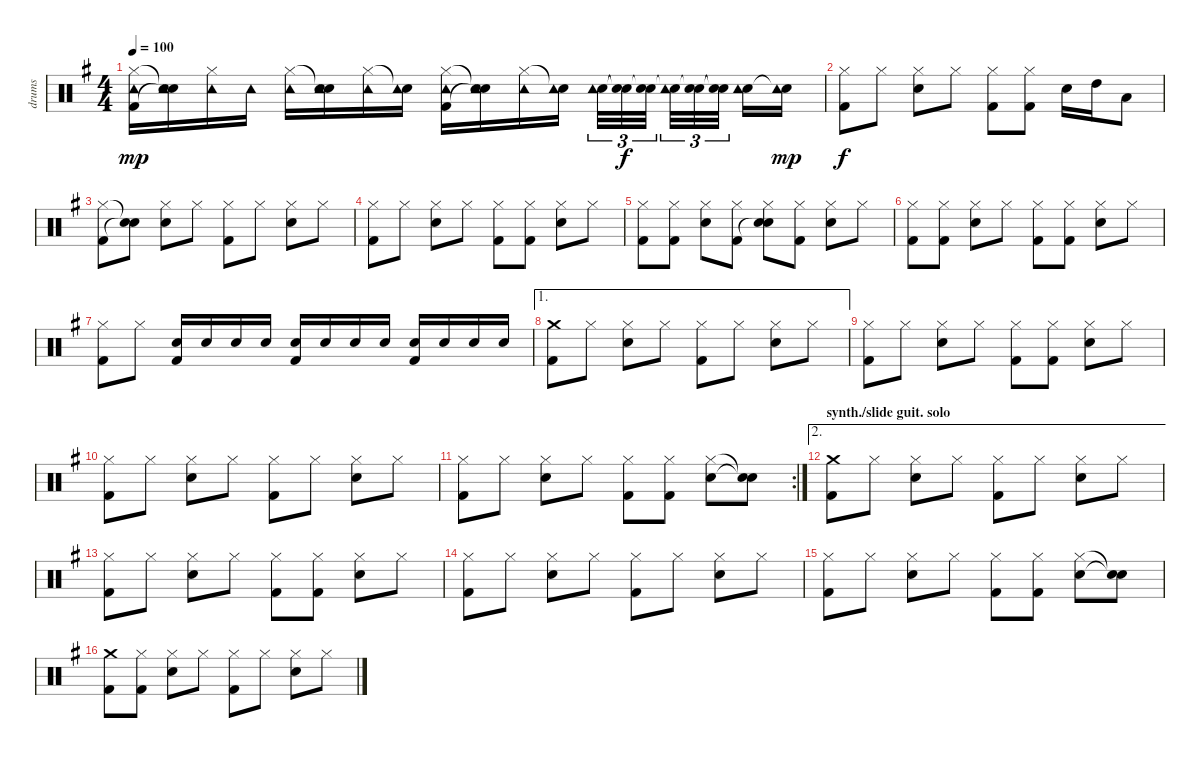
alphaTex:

\track ("drums" "drums") {instrument percussion}
\staff {score}
\articulation defaults
\ts (4 4)
\tempo 100
\clef neutral
\ks g
("Hi-Hat (closed)" "Tambourine (hit)" "Kick (hit) 2").16{dy mp} ("Snare (hit)"{t} "Tambourine (hit)" "Snare (hit)"{t}).16 ("Hi-Hat (closed)" "Tambourine (hit)").16 "Tambourine (hit)".16 ("Hi-Hat (closed)" "Tambourine (hit)").16 ("Snare (hit)"{t} "Snare (hit) 2" "Tambourine (hit)").16 ("Hi-Hat (closed)" "Tambourine (hit)").16 ("Snare (hit)"{t} "Tambourine (hit)").16 ("Hi-Hat (closed)" "Tambourine (hit)" "Kick (hit) 2").16 ("Snare (hit)"{t} "Tambourine (hit)" "Snare (hit)"{t}).16 ("Hi-Hat (closed)" "Tambourine (hit)").16 ("Snare (hit)"{t} "Tambourine (hit)").16 ("Snare (hit) 2" "Tambourine (hit)").32{tu (3 2)} ("Snare (hit)"{t} "Snare (hit)"{t}).32{tu (3 2) dy f} ("Snare (hit) 2" "Snare (hit)"{t}).32{tu (3 2)} ("Snare (hit)"{t} "Tambourine (hit)").32{tu (3 2)} ("Snare (hit) 2" "Snare (hit)"{t}).32{tu (3 2)} ("Snare (hit)"{t} "Snare (hit)"{t}).32{tu (3 2)} ("Snare (hit) 2" "Tambourine (hit)").16 ("Snare (hit)"{t} "Tambourine (hit)").16{dy mp} |
("Hi-Hat (closed)" "Kick (hit) 2").8{dy f} "Hi-Hat (closed)".8 ("Hi-Hat (closed)" "Snare (hit) 2").8 "Hi-Hat (closed)".8 ("Hi-Hat (closed)" "Kick (hit) 2").8 ("Hi-Hat (closed)" "Kick (hit) 2").8 "Snare (hit) 2".16 "High Tom (hit)".16 "Low Tom (hit)".8 |
("Hi-Hat (closed)" "Kick (hit) 2").8 ("Snare (hit)"{t} "Snare (hit)"{t}).8 ("Hi-Hat (closed)" "Snare (hit) 2").8 "Hi-Hat (closed)".8 ("Hi-Hat (closed)" "Kick (hit) 2").8 "Hi-Hat (closed)".8 ("Hi-Hat (closed)" "Snare (hit) 2").8 "Hi-Hat (closed)".8 |
("Hi-Hat (closed)" "Kick (hit) 2").8 "Hi-Hat (closed)".8 ("Hi-Hat (closed)" "Snare (hit) 2").8 "Hi-Hat (closed)".8 ("Hi-Hat (closed)" "Kick (hit) 2").8 ("Hi-Hat (closed)" "Kick (hit) 2").8 ("Hi-Hat (closed)" "Snare (hit) 2").8 "Hi-Hat (closed)".8 |
("Hi-Hat (closed)" "Kick (hit) 2").8 ("Hi-Hat (closed)" "Kick (hit) 2").8 ("Hi-Hat (closed)" "Snare (hit) 2").8 ("Hi-Hat (closed)" "Kick (hit) 2").8 ("Hi-Hat (closed)" "Snare (hit)"{t} "Snare (hit)").8 ("Hi-Hat (closed)" "Kick (hit) 2").8 ("Hi-Hat (closed)" "Snare (hit) 2").8 "Hi-Hat (closed)".8 |
("Hi-Hat (closed)" "Kick (hit) 2").8 ("Hi-Hat (closed)" "Kick (hit) 2").8 ("Hi-Hat (closed)" "Snare (hit) 2").8 "Hi-Hat (closed)".8 ("Hi-Hat (closed)" "Kick (hit) 2").8 ("Hi-Hat (closed)" "Kick (hit) 2").8 ("Hi-Hat (closed)" "Snare (hit) 2").8 "Hi-Hat (closed)".8 |
("Hi-Hat (closed)" "Kick (hit) 2").8 "Hi-Hat (closed)".8 ("Snare (hit) 2" "Kick (hit) 2").16 "Snare (hit) 2".16 "Snare (hit) 2".16 "Snare (hit) 2".16 ("Snare (hit) 2" "Kick (hit) 2").16 "Snare (hit) 2".16 "Snare (hit) 2".16 "Snare (hit) 2".16 ("Snare (hit) 2" "Kick (hit) 2").16 "Snare (hit) 2".16 "Snare (hit) 2".16 "Snare (hit) 2".16 |
\ae 1
("Crash medium (hit)" "Kick (hit) 2").8 "Hi-Hat (closed)".8 ("Hi-Hat (closed)" "Snare (hit) 2").8 "Hi-Hat (closed)".8 ("Hi-Hat (closed)" "Kick (hit) 2").8 "Hi-Hat (closed)".8 ("Hi-Hat (closed)" "Snare (hit) 2").8 "Hi-Hat (closed)".8 |
("Hi-Hat (closed)" "Kick (hit) 2").8 "Hi-Hat (closed)".8 ("Hi-Hat (closed)" "Snare (hit) 2").8 "Hi-Hat (closed)".8 ("Hi-Hat (closed)" "Kick (hit) 2").8 ("Hi-Hat (closed)" "Kick (hit) 2").8 ("Hi-Hat (closed)" "Snare (hit) 2").8 "Hi-Hat (closed)".8 |
("Hi-Hat (closed)" "Kick (hit) 2").8 "Hi-Hat (closed)".8 ("Hi-Hat (closed)" "Snare (hit) 2").8 "Hi-Hat (closed)".8 ("Hi-Hat (closed)" "Kick (hit) 2").8 "Hi-Hat (closed)".8 ("Hi-Hat (closed)" "Snare (hit) 2").8 "Hi-Hat (closed)".8 |
\rc 2
("Hi-Hat (closed)" "Kick (hit) 2").8 "Hi-Hat (closed)".8 ("Hi-Hat (closed)" "Snare (hit) 2").8 "Hi-Hat (closed)".8 ("Hi-Hat (closed)" "Kick (hit) 2").8 ("Hi-Hat (closed)" "Kick (hit) 2").8 ("Hi-Hat (closed)" "Snare (hit) 2").8 ("Snare (hit)"{t} "Snare (hit)"{t}).8 |
\ae 2
\section ("" "synth./slide guit. solo")
("Crash medium (hit)" "Kick (hit) 2").8 "Hi-Hat (closed)".8 ("Hi-Hat (closed)" "Snare (hit) 2").8 "Hi-Hat (closed)".8 ("Hi-Hat (closed)" "Kick (hit) 2").8 "Hi-Hat (closed)".8 ("Hi-Hat (closed)" "Snare (hit) 2").8 "Hi-Hat (closed)".8 |
("Hi-Hat (closed)" "Kick (hit) 2").8 "Hi-Hat (closed)".8 ("Hi-Hat (closed)" "Snare (hit) 2").8 "Hi-Hat (closed)".8 ("Hi-Hat (closed)" "Kick (hit) 2").8 ("Hi-Hat (closed)" "Kick (hit) 2").8 ("Hi-Hat (closed)" "Snare (hit) 2").8 "Hi-Hat (closed)".8 |
("Hi-Hat (closed)" "Kick (hit) 2").8 "Hi-Hat (closed)".8 ("Hi-Hat (closed)" "Snare (hit) 2").8 "Hi-Hat (closed)".8 ("Hi-Hat (closed)" "Kick (hit) 2").8 "Hi-Hat (closed)".8 ("Hi-Hat (closed)" "Snare (hit) 2").8 "Hi-Hat (closed)".8 |
("Hi-Hat (closed)" "Kick (hit) 2").8 "Hi-Hat (closed)".8 ("Hi-Hat (closed)" "Snare (hit) 2").8 "Hi-Hat (closed)".8 ("Hi-Hat (closed)" "Kick (hit) 2").8 ("Hi-Hat (closed)" "Kick (hit) 2").8 ("Hi-Hat (closed)" "Snare (hit) 2").8 ("Snare (hit)"{t} "Snare (hit)"{t}).8 |
("Crash medium (hit)" "Kick (hit) 2").8 ("Hi-Hat (closed)" "Kick (hit) 2").8 ("Hi-Hat (closed)" "Snare (hit) 2").8 "Hi-Hat (closed)".8 ("Hi-Hat (closed)" "Kick (hit) 2").8 "Hi-Hat (closed)".8 ("Hi-Hat (closed)" "Snare (hit) 2").8 "Hi-Hat (closed)".8
